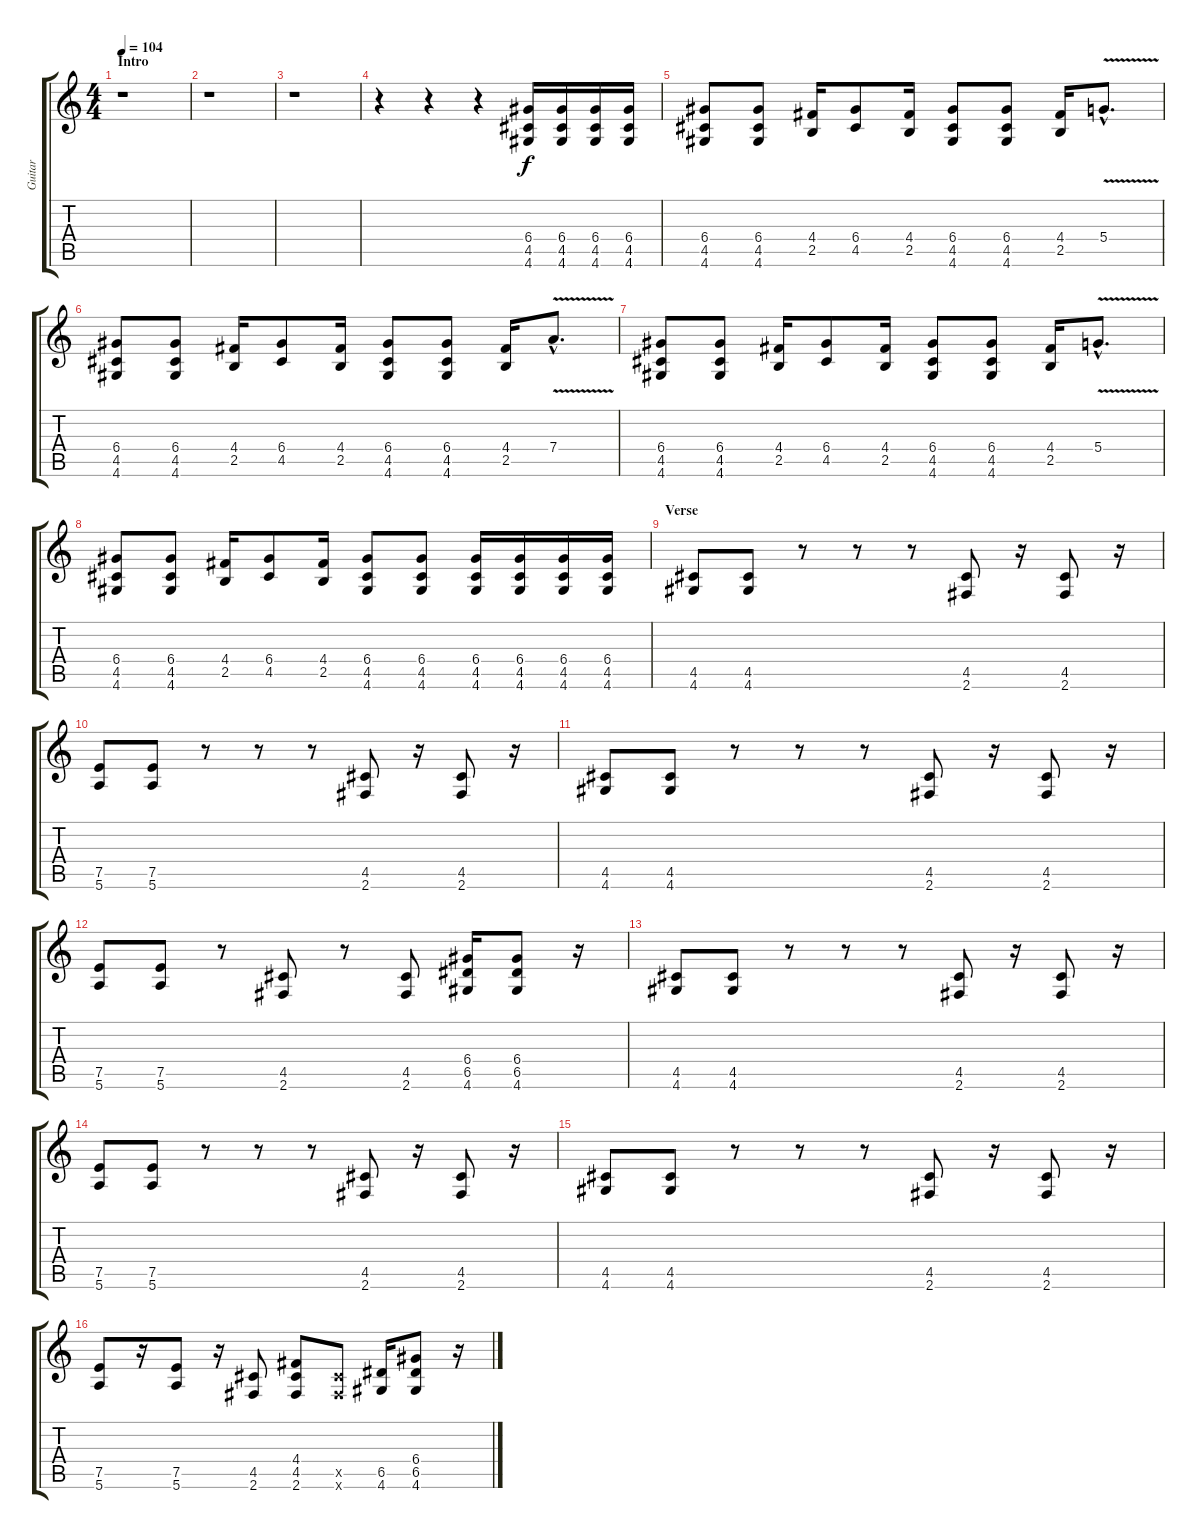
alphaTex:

\track ("Guitar" "Guitar") {instrument distortionguitar}
\staff {score tabs}
\tuning (E4 B3 G3 D3 A2 E2) {hide}
\ts (4 4)
\section ("" "Intro")
\tempo 104
\clef g2
\ks c
r.1{dy f instrument distortionguitar} |
r.1 |
r.1 |
r.4 r.4 r.4 (6.4 4.5 4.6).16 (6.4 4.5 4.6).16 (6.4 4.5 4.6).16 (6.4 4.5 4.6).16 |
(6.4 4.5 4.6).8 (6.4 4.5 4.6).8 (4.4 2.5).16 (6.4 4.5).8 (4.4 2.5).16 (6.4 4.5 4.6).8 (6.4 4.5 4.6).8 (4.4 2.5).16 5.4{v hac}.8{d} |
(6.4 4.5 4.6).8 (6.4 4.5 4.6).8 (4.4 2.5).16 (6.4 4.5).8 (4.4 2.5).16 (6.4 4.5 4.6).8 (6.4 4.5 4.6).8 (4.4 2.5).16 7.4{v hac}.8{d} |
(6.4 4.5 4.6).8 (6.4 4.5 4.6).8 (4.4 2.5).16 (6.4 4.5).8 (4.4 2.5).16 (6.4 4.5 4.6).8 (6.4 4.5 4.6).8 (4.4 2.5).16 5.4{v hac}.8{d} |
(6.4 4.5 4.6).8 (6.4 4.5 4.6).8 (4.4 2.5).16 (6.4 4.5).8 (4.4 2.5).16 (6.4 4.5 4.6).8 (6.4 4.5 4.6).8 (6.4 4.5 4.6).16 (6.4 4.5 4.6).16 (6.4 4.5 4.6).16 (6.4 4.5 4.6).16 |
\section ("" "Verse")
(4.5 4.6).8 (4.5 4.6).8 r.8 r.8 r.8 (4.5 2.6).8 r.16 (4.5 2.6).8 r.16 |
(7.5 5.6).8 (7.5 5.6).8 r.8 r.8 r.8 (4.5 2.6).8 r.16 (4.5 2.6).8 r.16 |
(4.5 4.6).8 (4.5 4.6).8 r.8 r.8 r.8 (4.5 2.6).8 r.16 (4.5 2.6).8 r.16 |
(7.5 5.6).8 (7.5 5.6).8 r.8 (4.5 2.6).8 r.8 (4.5 2.6).8 (6.4 6.5 4.6).16 (6.4 6.5 4.6).8 r.16 |
(4.5 4.6).8 (4.5 4.6).8 r.8 r.8 r.8 (4.5 2.6).8 r.16 (4.5 2.6).8 r.16 |
(7.5 5.6).8 (7.5 5.6).8 r.8 r.8 r.8 (4.5 2.6).8 r.16 (4.5 2.6).8 r.16 |
(4.5 4.6).8 (4.5 4.6).8 r.8 r.8 r.8 (4.5 2.6).8 r.16 (4.5 2.6).8 r.16 |
(7.5 5.6).8 r.16 (7.5 5.6).8 r.16 (4.5 2.6).8 (4.4 4.5 2.6).8 (4.5{x} 2.6{x}).8 (6.5 4.6).16 (6.4 6.5 4.6).8 r.16
